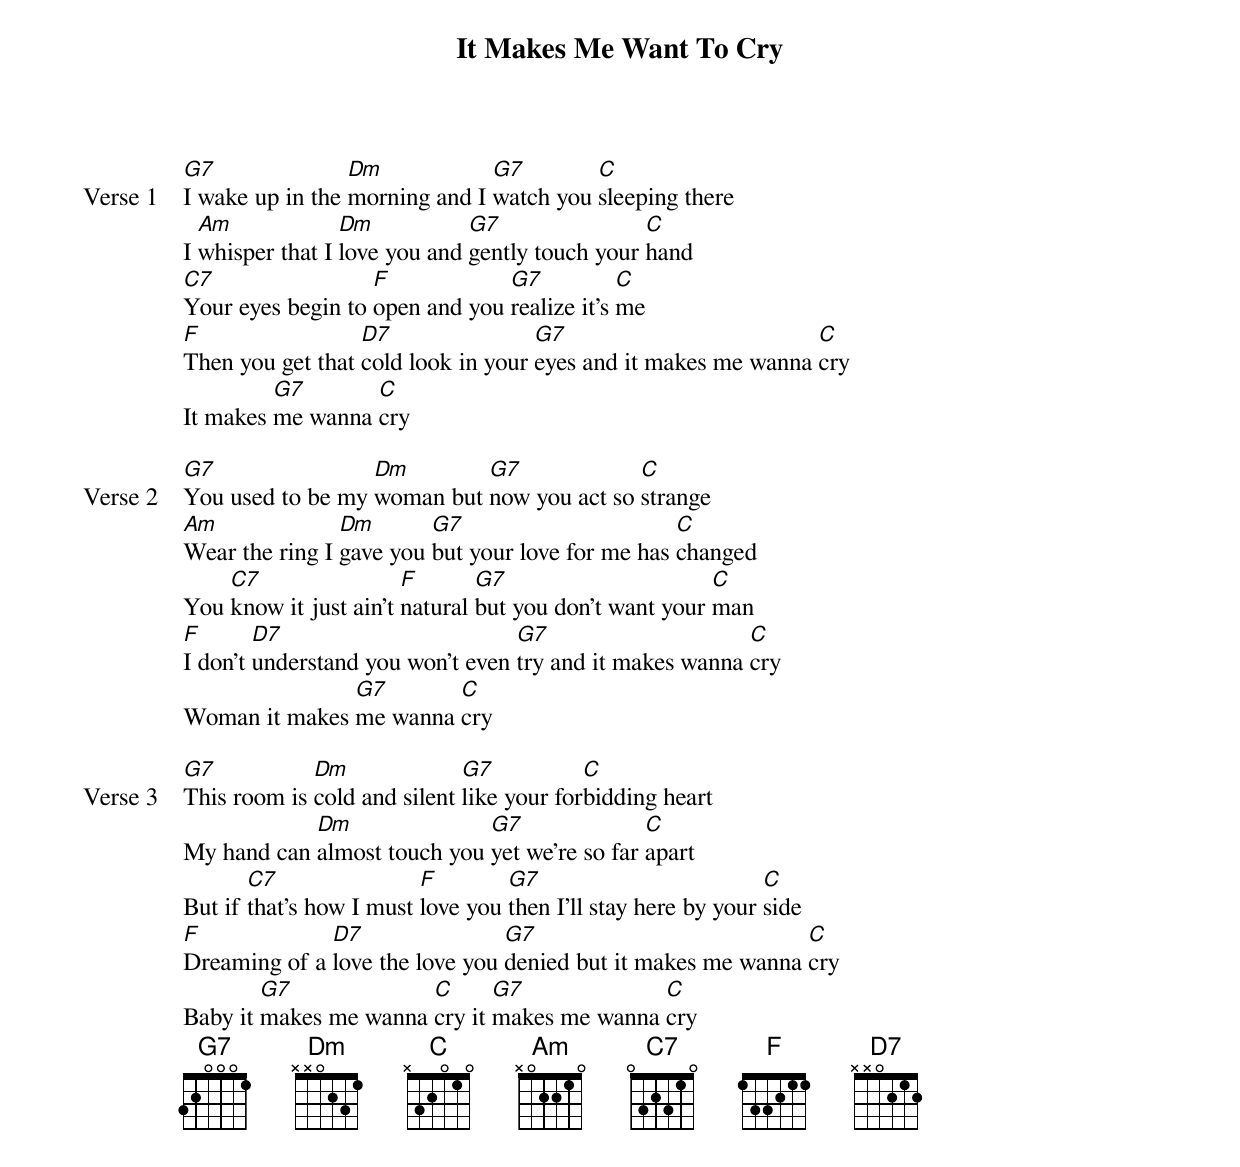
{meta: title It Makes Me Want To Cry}
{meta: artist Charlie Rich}
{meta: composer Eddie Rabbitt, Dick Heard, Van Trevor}

{start_of_verse: Verse 1}
[G7]I wake up in the [Dm]morning and I [G7]watch you [C]sleeping there
I [Am]whisper that I [Dm]love you and [G7]gently touch your [C]hand
[C7]Your eyes begin to [F]open and you [G7]realize it's [C]me
[F]Then you get that [D7]cold look in your [G7]eyes and it makes me wanna [C]cry
It makes [G7]me wanna [C]cry
{end_of_verse}

{start_of_verse: Verse 2}
[G7]You used to be my [Dm]woman but [G7]now you act so [C]strange
[Am]Wear the ring I [Dm]gave you [G7]but your love for me has [C]changed
You [C7]know it just ain't [F]natural [G7]but you don't want your [C]man
[F]I don't [D7]understand you won't even [G7]try and it makes wanna [C]cry
Woman it makes [G7]me wanna [C]cry
{end_of_verse}

{start_of_verse: Verse 3}
[G7]This room is [Dm]cold and silent [G7]like your for[C]bidding heart
My hand can [Dm]almost touch you [G7]yet we're so far [C]apart
But if [C7]that's how I must [F]love you [G7]then I'll stay here by your [C]side
[F]Dreaming of a [D7]love the love you [G7]denied but it makes me wanna [C]cry
Baby it [G7]makes me wanna [C]cry it [G7]makes me wanna [C]cry
{end_of_verse}
